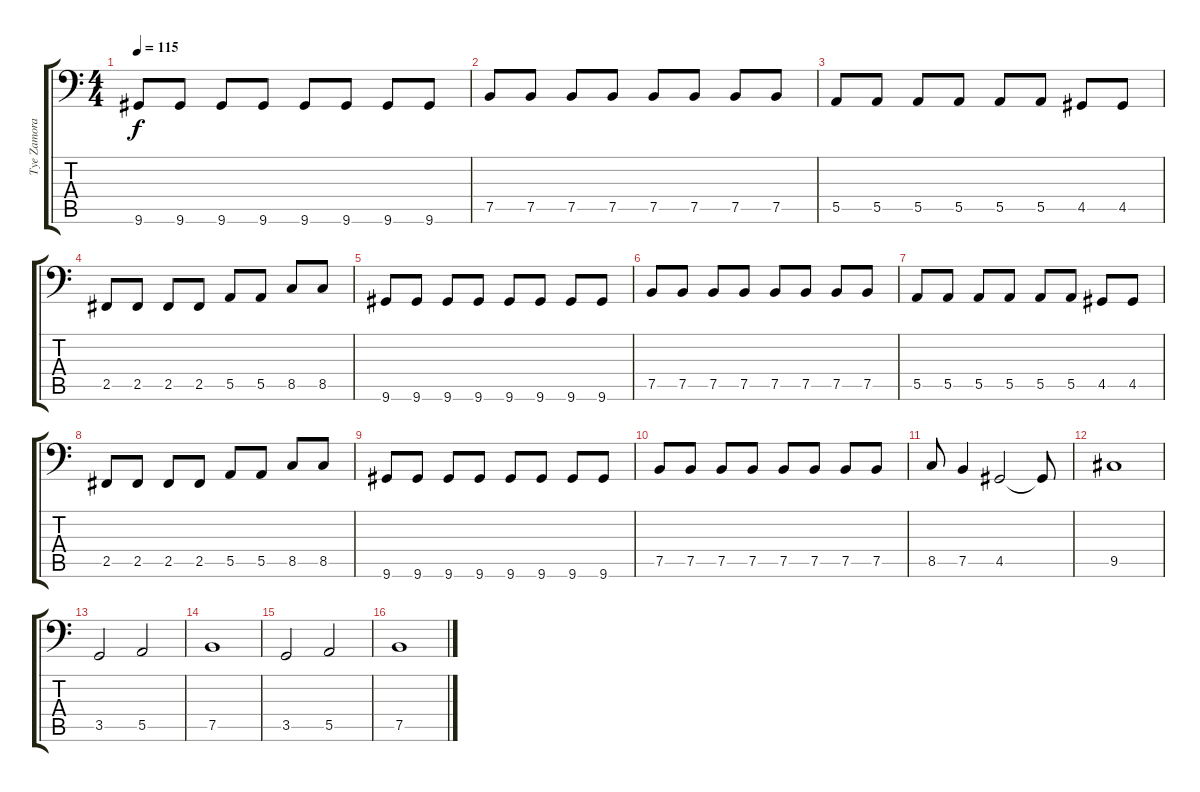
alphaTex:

\track ("Tye Zamora" "Tye Zamora") {instrument electricbassfinger}
\staff {score tabs}
\tuning (C3 G2 D2 A1 E1 B0) {hide}
\ts (4 4)
\tempo 115
\clef f4
\ks c
9.6.8{dy f} 9.6.8 9.6.8 9.6.8 9.6.8 9.6.8 9.6.8 9.6.8 |
7.5.8 7.5.8 7.5.8 7.5.8 7.5.8 7.5.8 7.5.8 7.5.8 |
5.5.8 5.5.8 5.5.8 5.5.8 5.5.8 5.5.8 4.5.8 4.5.8 |
2.5.8 2.5.8 2.5.8 2.5.8 5.5.8 5.5.8 8.5.8 8.5.8 |
9.6.8 9.6.8 9.6.8 9.6.8 9.6.8 9.6.8 9.6.8 9.6.8 |
7.5.8 7.5.8 7.5.8 7.5.8 7.5.8 7.5.8 7.5.8 7.5.8 |
5.5.8 5.5.8 5.5.8 5.5.8 5.5.8 5.5.8 4.5.8 4.5.8 |
2.5.8 2.5.8 2.5.8 2.5.8 5.5.8 5.5.8 8.5.8 8.5.8 |
9.6.8 9.6.8 9.6.8 9.6.8 9.6.8 9.6.8 9.6.8 9.6.8 |
7.5.8 7.5.8 7.5.8 7.5.8 7.5.8 7.5.8 7.5.8 7.5.8 |
8.5.8 7.5.4 4.5.2 4.5{t}.8 |
9.5.1 |
3.5.2 5.5.2 |
7.5.1 |
3.5.2 5.5.2 |
7.5.1
